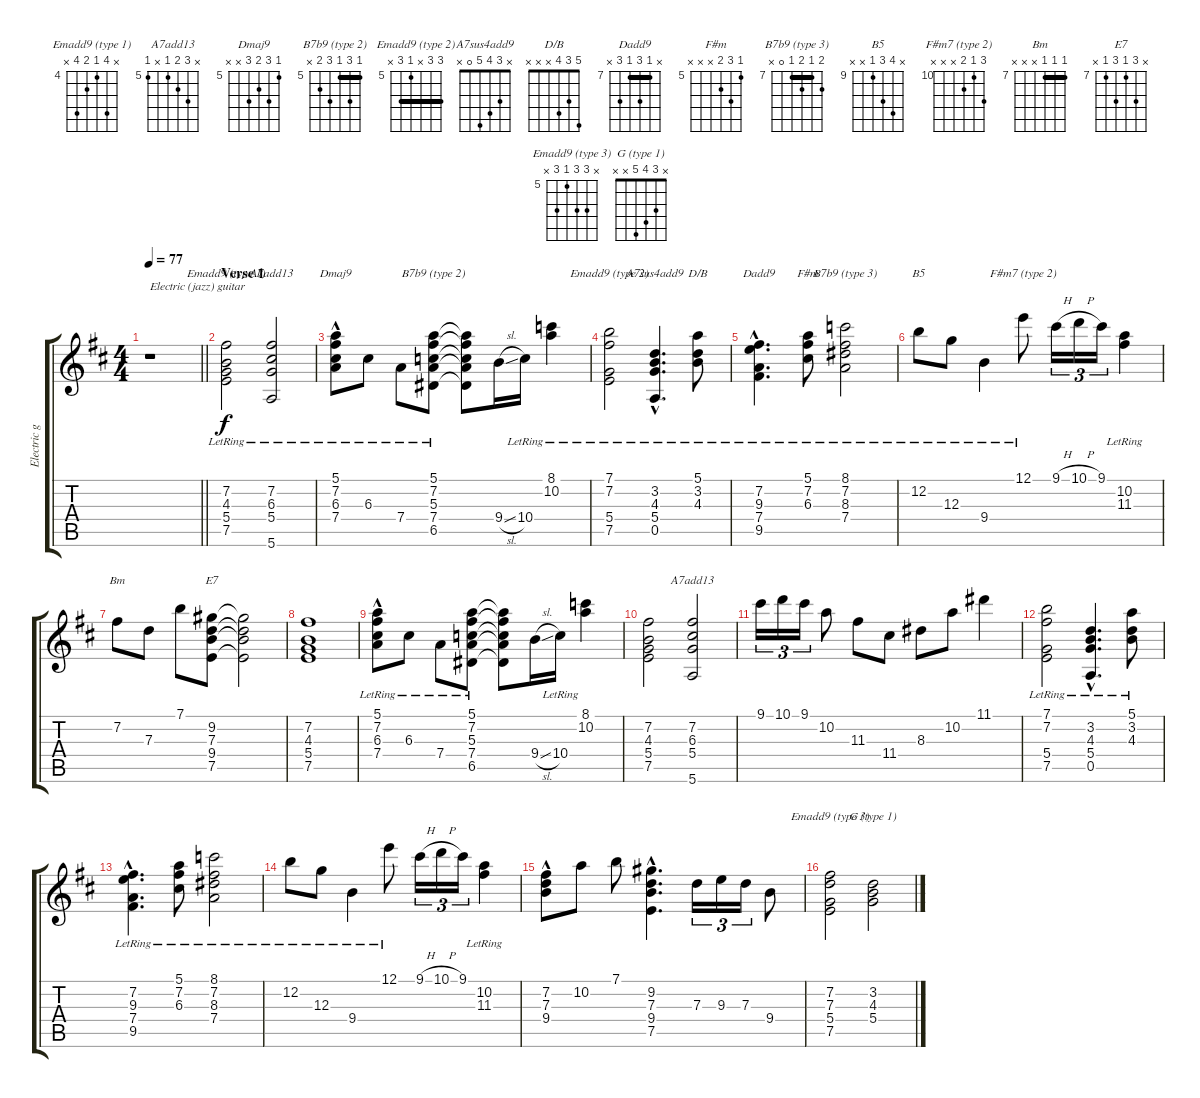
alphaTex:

\track ("Electric guitar" "Electric g") {instrument electricguitarjazz}
\staff {score tabs}
\tuning (E4 B3 G3 D3 A2 E2) {hide}
\chord ("Emadd9 (type 1)" x 7 4 5 7 x) {firstfret 4}
\chord ("A7add13" x 7 6 5 x 5) {firstfret 5 barre 5}
\chord ("Dmaj9" 5 7 6 7 x x) {firstfret 5}
\chord ("B7b9 (type 2)" 5 7 5 7 6 x) {firstfret 5 barre 5}
\chord ("Emadd9 (type 2)" 7 7 x 5 7 x) {firstfret 5 barre 7}
\chord ("A7sus4add9" x 3 4 5 0 x)
\chord ("D/B" 5 3 4 x x x)
\chord ("Dadd9" x 7 9 7 9 x) {firstfret 7 barre 7}
\chord ("F#m" 5 7 6 x x x) {firstfret 5}
\chord ("B7b9 (type 3)" 8 7 8 7 0 x) {firstfret 7 barre 7}
\chord ("B5" x 12 11 9 x x) {firstfret 9}
\chord ("F#m7 (type 2)" 12 10 11 x x x) {firstfret 10}
\chord ("Bm" 7 7 7 x x x) {firstfret 7 barre 7}
\chord ("E7" x 9 7 9 7 x) {firstfret 7}
\chord ("A7add13" x 7 6 5 x 5) {firstfret 5 barre 0}
\chord ("Emadd9 (type 3)" x 7 7 5 7 x) {firstfret 5}
\chord ("G (type 1)" x 3 4 5 x x)
\ts (4 4)
\tempo 77
\clef g2
\barLineRight lightlight
\ks d
r.1{txt "Electric (jazz) guitar" dy f instrument electricguitarjazz} |
\section ("" "Verse 1")
(7.2{lr} 4.3{lr} 5.4{lr} 7.5{lr}).2{ch "Emadd9 (type 1)"} (7.2{lr} 6.3{lr} 5.4{lr} 5.6{lr}).2{ch "A7add13"} |
(5.1{hac lr} 7.2{hac lr} 6.3{lr} 7.4{lr}).8{ch "Dmaj9"} 6.3{lr}.8 7.4{lr}.8 (5.1{lr} 7.2{lr} 5.3{lr} 7.4{lr} 6.5{lr}).8{ch "B7b9 (type 2)"} (5.1{t} 7.2{t} 5.3{t} 7.4{t} 6.5{t}).8 9.4{sl}.16 10.4{lr}.16 (8.1{lr} 10.2{lr}).4 |
(7.1{lr} 7.2{lr} 5.4{lr} 7.5{lr}).2{ch "Emadd9 (type 2)"} (3.2{hac lr} 4.3{hac lr} 5.4{hac lr} 0.5{hac lr}).4{d ch "A7sus4add9"} (5.1{lr} 3.2{lr} 4.3{lr}).8{ch "D/B"} |
(7.2{hac lr} 9.3{hac lr} 7.4{hac lr} 9.5{hac lr}).4{d ch "Dadd9"} (5.1{lr} 7.2{lr} 6.3{lr}).8{ch "F#m"} (8.1{lr} 7.2{lr} 8.3{lr} 7.4{lr}).2{ch "B7b9 (type 3)"} |
12.2{lr}.8{ch "B5"} 12.3{lr}.8 9.4{lr}.4 12.1{lr}.8{ch "F#m7 (type 2)"} 9.1{h}.16{tu (3 2)} 10.1{h}.16{tu (3 2)} 9.1.16{tu (3 2)} (10.2{lr} 11.3{lr}).4 |
7.2.8{ch "Bm"} 7.3.8 7.1.8 (9.2 7.3 9.4 7.5).8{ch "E7"} (9.2{t} 7.3{t} 9.4{t} 7.5{t}).2 |
(7.2 4.3 5.4 7.5).1 |
(5.1{hac lr} 7.2{hac lr} 6.3{lr} 7.4{lr}).8 6.3{lr}.8 7.4{lr}.8 (5.1{lr} 7.2{lr} 5.3{lr} 7.4{lr} 6.5{lr}).8 (5.1{t} 7.2{t} 5.3{t} 7.4{t} 6.5{t}).8 9.4{sl}.16 10.4{lr}.16 (8.1{lr} 10.2{lr}).4 |
(7.2 4.3 5.4 7.5).2 (7.2 6.3 5.4 5.6).2{ch "A7add13"} |
9.1.16{tu (3 2)} 10.1.16{tu (3 2)} 9.1.16{tu (3 2)} 10.2.8 11.3.8 11.4.8 8.3.8 10.2.8 11.1.4 |
(7.1{lr} 7.2{lr} 5.4{lr} 7.5{lr}).2 (3.2{hac lr} 4.3{hac lr} 5.4{hac lr} 0.5{hac lr}).4{d} (5.1{lr} 3.2{lr} 4.3{lr}).8 |
(7.2{hac lr} 9.3{hac lr} 7.4{hac lr} 9.5{hac lr}).4{d} (5.1{lr} 7.2{lr} 6.3{lr}).8 (8.1{lr} 7.2{lr} 8.3{lr} 7.4{lr}).2 |
12.2{lr}.8 12.3{lr}.8 9.4{lr}.4 12.1{lr}.8 9.1{h}.16{tu (3 2)} 10.1{h}.16{tu (3 2)} 9.1.16{tu (3 2)} (10.2{lr} 11.3{lr}).4 |
(7.2 7.3{hac} 9.4{hac}).8 10.2.8 7.1.8 (9.2{hac} 7.3{hac} 9.4{hac} 7.5{hac}).4{d} 7.3.16{tu (3 2)} 9.3.16{tu (3 2)} 7.3.16{tu (3 2)} 9.4.8 |
(7.2 7.3 5.4 7.5).2{ch "Emadd9 (type 3)"} (3.2 4.3 5.4).2{ch "G (type 1)"}
